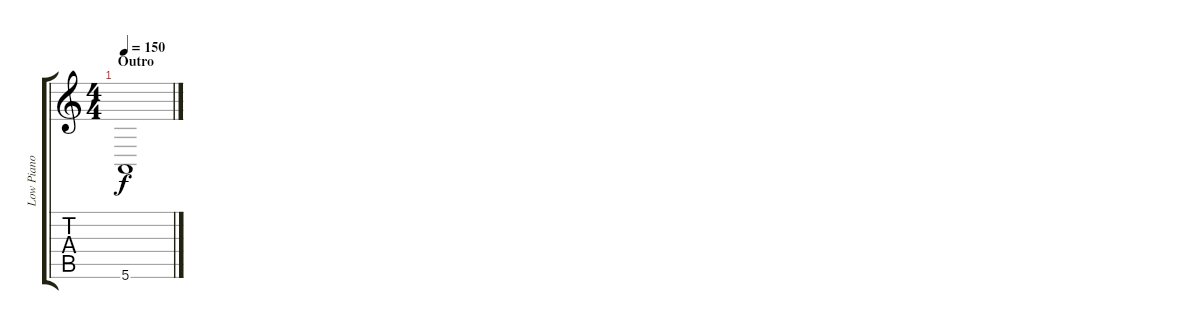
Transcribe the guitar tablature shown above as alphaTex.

\track ("Low Piano" "Low Piano") {instrument brightacousticpiano}
\staff {score tabs}
\tuning (E4 B3 G3 D3 A2 E2) {hide}
\ts (4 4)
\section ("" "Outro")
\tempo 150
\clef g2
\ks c
5.6.1{dy f}
